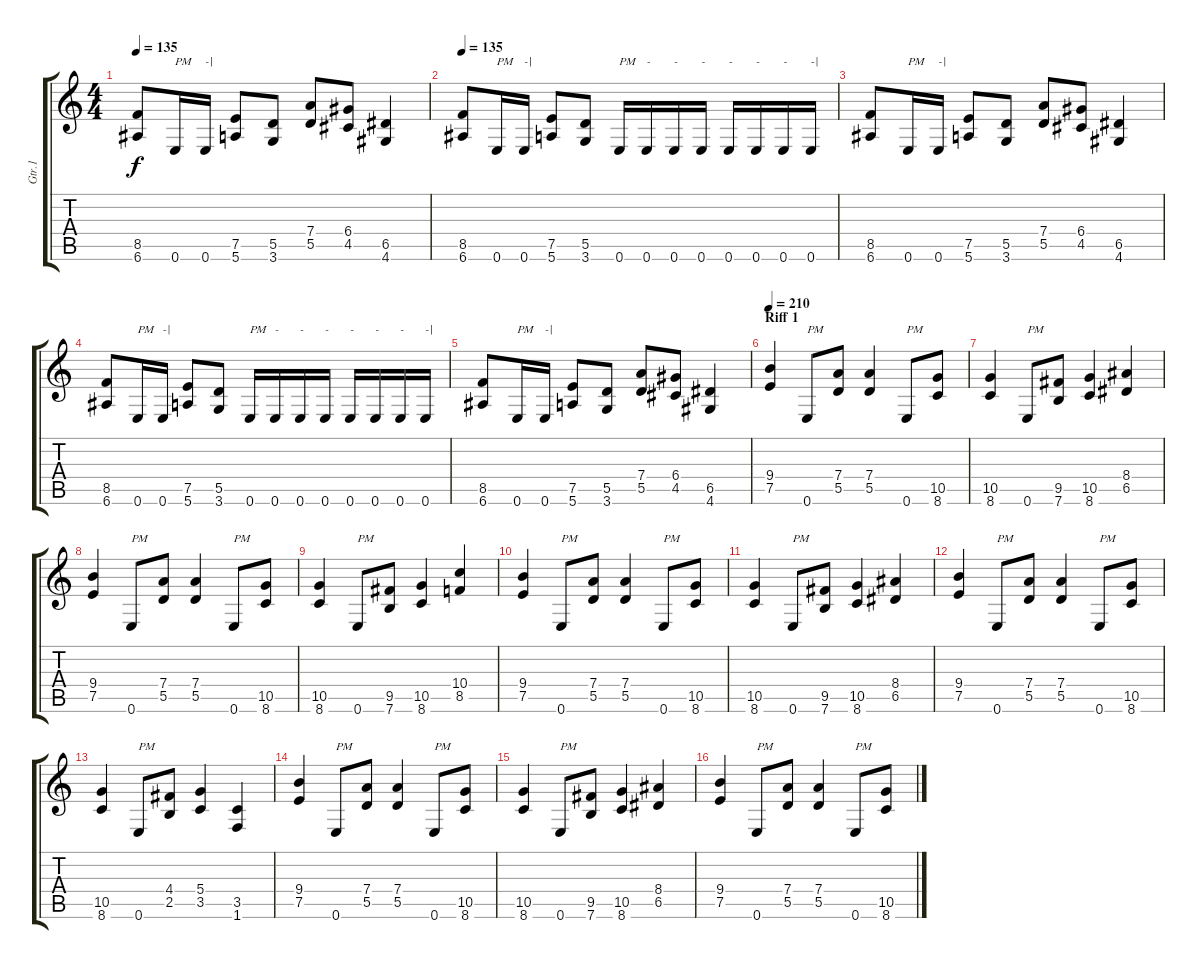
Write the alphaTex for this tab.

\track ("Gtr.1" "Gtr.1") {instrument overdrivenguitar}
\staff {score tabs}
\tuning (E4 B3 G3 D3 A2 E2) {hide}
\ts (4 4)
\tempo 135
\clef g2
\ks c
(8.5 6.6).8{dy f} 0.6.16{txt "PM"} 0.6.16{txt "-|"} (7.5 5.6).8 (5.5 3.6).8 (7.4 5.5).8 (6.4 4.5).8 (6.5 4.6).4 |
\tempo 135
(8.5 6.6).8 0.6.16{txt "PM"} 0.6.16{txt "-|"} (7.5 5.6).8 (5.5 3.6).8 0.6.16{txt "PM"} 0.6.16{txt "-"} 0.6.16{txt "-"} 0.6.16{txt "-"} 0.6.16{txt "-"} 0.6.16{txt "-"} 0.6.16{txt "-"} 0.6.16{txt "-|"} |
(8.5 6.6).8 0.6.16{txt "PM"} 0.6.16{txt "-|"} (7.5 5.6).8 (5.5 3.6).8 (7.4 5.5).8 (6.4 4.5).8 (6.5 4.6).4 |
(8.5 6.6).8 0.6.16{txt "PM"} 0.6.16{txt "-|"} (7.5 5.6).8 (5.5 3.6).8 0.6.16{txt "PM"} 0.6.16{txt "-"} 0.6.16{txt "-"} 0.6.16{txt "-"} 0.6.16{txt "-"} 0.6.16{txt "-"} 0.6.16{txt "-"} 0.6.16{txt "-|"} |
(8.5 6.6).8 0.6.16{txt "PM"} 0.6.16{txt "-|"} (7.5 5.6).8 (5.5 3.6).8 (7.4 5.5).8 (6.4 4.5).8 (6.5 4.6).4 |
\section ("" "Riff 1")
\tempo 210
(9.4 7.5).4 0.6.8{txt "PM"} (7.4 5.5).8 (7.4 5.5).4 0.6.8{txt "PM"} (10.5 8.6).8 |
(10.5 8.6).4 0.6.8{txt "PM"} (9.5 7.6).8 (10.5 8.6).4 (8.4 6.5).4 |
(9.4 7.5).4 0.6.8{txt "PM"} (7.4 5.5).8 (7.4 5.5).4 0.6.8{txt "PM"} (10.5 8.6).8 |
(10.5 8.6).4 0.6.8{txt "PM"} (9.5 7.6).8 (10.5 8.6).4 (10.4 8.5).4 |
(9.4 7.5).4 0.6.8{txt "PM"} (7.4 5.5).8 (7.4 5.5).4 0.6.8{txt "PM"} (10.5 8.6).8 |
(10.5 8.6).4 0.6.8{txt "PM"} (9.5 7.6).8 (10.5 8.6).4 (8.4 6.5).4 |
(9.4 7.5).4 0.6.8{txt "PM"} (7.4 5.5).8 (7.4 5.5).4 0.6.8{txt "PM"} (10.5 8.6).8 |
(10.5 8.6).4 0.6.8{txt "PM"} (4.4 2.5).8 (5.4 3.5).4 (3.5 1.6).4 |
(9.4 7.5).4 0.6.8{txt "PM"} (7.4 5.5).8 (7.4 5.5).4 0.6.8{txt "PM"} (10.5 8.6).8 |
(10.5 8.6).4 0.6.8{txt "PM"} (9.5 7.6).8 (10.5 8.6).4 (8.4 6.5).4 |
(9.4 7.5).4 0.6.8{txt "PM"} (7.4 5.5).8 (7.4 5.5).4 0.6.8{txt "PM"} (10.5 8.6).8
